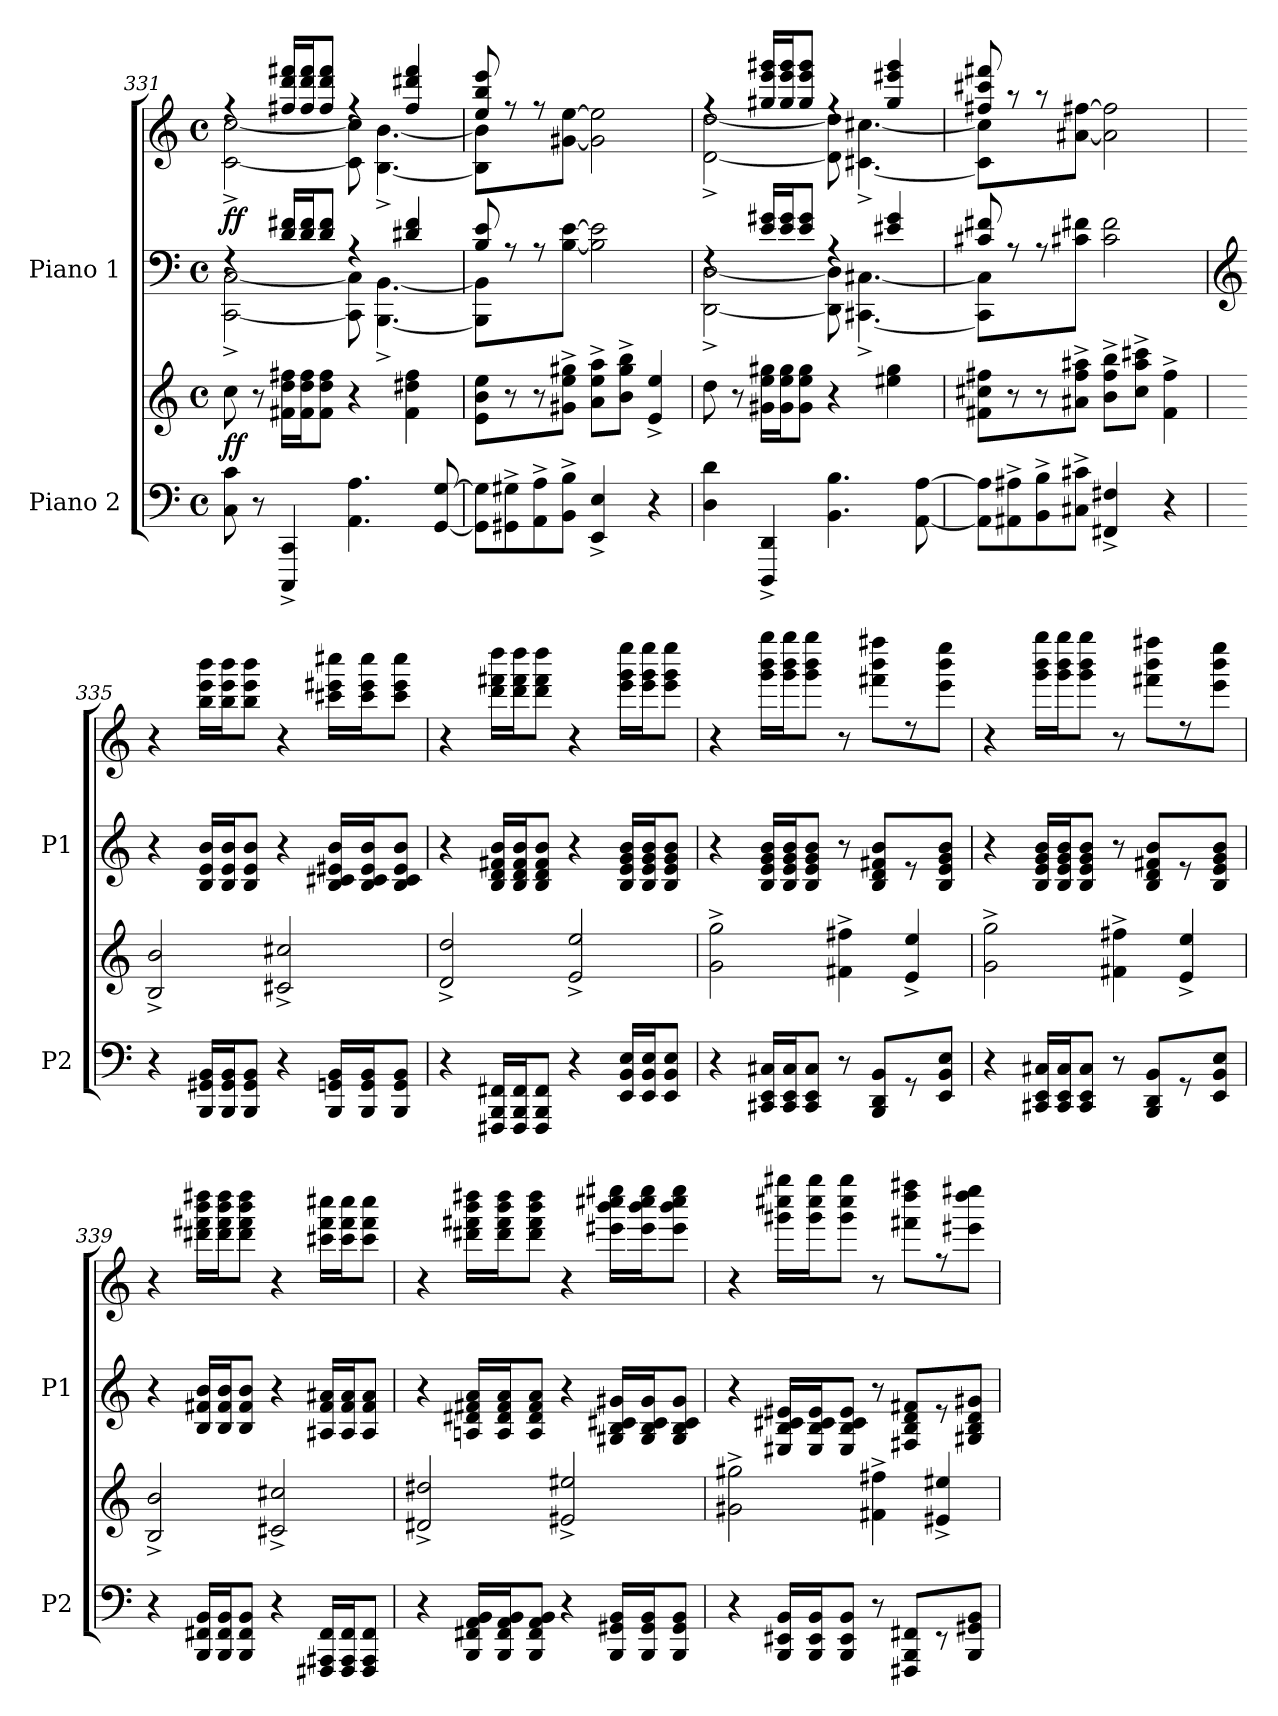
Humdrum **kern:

**kern	**kern	**dynam	**kern	**kern	**dynam
*part2	*part2	*part2	*part1	*part1	*part1
*staff4	*staff3	*staff3/4	*staff2	*staff1	*staff1/2
*I"Piano 2	*	*	*I"Piano 1	*	*
*I'P2	*	*	*I'P1	*	*
!!LO:LB:g=z
*clefF4	*clefG2	*	*clefF4	*clefG2	*
*k[]	*k[]	*	*k[]	*k[]	*
*M4/4	*M4/4	*	*M4/4	*M4/4	*
*met(c)	*met(c)	*	*met(c)	*met(c)	*
=331	=331	=331	=331	=331	=331
*	*	*	*^	*^	*
!	!	!LO:DY:b	!	!	!	!	!LO:DY:b
8C\ 8c\	8cc\	ff	4rF	[2CC\^ [2C\^	4rff	[2c\^ [2cc\^	ff
8r	8r	.	.	.	.	.	.
4CCC/^ 4CC/^	16f#X\ 16dd\ 16ff#X\LL	.	16d/ 16f#X/LL	.	16ff#X/ 16ddd/ 16fff#X/LL	.	.
.	16f#\ 16dd\ 16ff#\J	.	16d/ 16f#/J	.	16ff#/ 16ddd/ 16fff#/J	.	.
.	8f#\ 8dd\ 8ff#\J	.	8d/ 8f#/J	.	8ff#/ 8ddd/ 8fff#/J	.	.
4.AA\ 4.A\	4r	.	4rA	8CC\] 8C\]	4rff	8c\] 8cc\]	.
.	.	.	.	[4.BBB\^ [4.BB\^	.	[4.B\^ [4.b\^	.
.	4f#\ 4dd#X\ 4ff#\	.	4d#X/ 4f#/	.	4ff#/ 4ddd#X/ 4fff#/	.	.
[8GG/ [8G/	.	.	.	.	.	.	.
=332	=332	=332	=332	=332	=332	=332	=332
8GG\] 8G\]L	8e\ 8b\ 8ee\L	.	8B/ 8e/	8BBB\] 8BB\]L	8ee/ 8bb/ 8eee/	8B\] 8b\]L	.
8GG#X\^ 8G#X\^	8r	.	8ryy	8rA	8ryy	8rff	.
8AA\^ 8A\^	8r	.	4ryy	8rA	4ryy	8rff	.
8BB\^ 8B\^J	8g#X\^ 8ee\^ 8gg#X\^J	.	.	[8B\ [8e\J	.	[8g#X\ [8ee\J	.
4EE/^ 4E/^	8a\^ 8ee\^ 8aa\^L	.	2rcyy	2B\] 2e\]	2rffyy	2g#\] 2ee\]	.
.	8b\^ 8gg#\^ 8bb\^J	.	.	.	.	.	.
4r	4e/^ 4ee/^	.	.	.	.	.	.
=333	=333	=333	=333	=333	=333	=333	=333
4D\ 4d\	8dd\	.	4rF	[2DD\^ [2D\^	4rff	[2d\^ [2dd\^	.
.	8r	.	.	.	.	.	.
4DDD/^ 4DD/^	16g#X\ 16ee\ 16gg#X\LL	.	16e/ 16g#X/LL	.	16gg#X/ 16eee/ 16ggg#X/LL	.	.
.	16g#\ 16ee\ 16gg#\J	.	16e/ 16g#/J	.	16gg#/ 16eee/ 16ggg#/J	.	.
.	8g#\ 8ee\ 8gg#\J	.	8e/ 8g#/J	.	8gg#/ 8eee/ 8ggg#/J	.	.
4.BB\ 4.B\	4r	.	4rA	8DD\] 8D\]	4rff	8d\] 8dd\]	.
.	.	.	.	[4.CC#X\^ [4.C#X\^	.	[4.c#X\^ [4.cc#X\^	.
.	4ee#X\ 4gg#\	.	4e#X/ 4g#/	.	4gg#/ 4eee#X/ 4ggg#/	.	.
[8AA\ [8A\	.	.	.	.	.	.	.
!!LO:LB:g=z	!!
=334	=334	=334	=334	=334	=334	=334	=334
8AA\] 8A\]L	8f#X\ 8cc#X\ 8ff#X\L	.	8c#X/ 8f#X/	8CC#\] 8C#\]L	8ff#X/ 8ccc#X/ 8fff#X/	8c#\] 8cc#\]L	.
8AA#X\^ 8A#X\^	8r	.	8rcyy	8rA	8rffyy	8raa	.
8BB\^ 8B\^	8r	.	4rAyy	8rA	4rddyy	8raa	.
8C#X\^ 8c#X\^J	8a#X\^ 8ff#\^ 8aa#X\^J	.	.	8c#X\ 8f#X\J	.	[8a#X\ [8ff#X\J	.
4FF#X/^ 4F#X/^	8b\^ 8ff#\^ 8bb\^L	.	2reyy	2c#\ 2f#\	2rffyy	2a#\] 2ff#\]	.
.	8cc#\^ 8aa#\^ 8ccc#X\^J	.	.	.	.	.	.
4r	4f#\^ 4ff#\^	.	.	.	.	.	.
*	*	*	*v	*v	*	*	*
*	*	*	*	*v	*v	*
=335	=335	=335	=335	=335	=335
*	*	*	*clefG2	*	*
4r	2B/^ 2b/^	.	4r	4r	.
16BBB/ 16GG#X/ 16BB/LL	.	.	16B/ 16e/ 16b/LL	16bb\ 16eee\ 16bbb\LL	.
16BBB/ 16GG#/ 16BB/J	.	.	16B/ 16e/ 16b/J	16bb\ 16eee\ 16bbb\J	.
8BBB/ 8GG#/ 8BB/J	.	.	8B/ 8e/ 8b/J	8bb\ 8eee\ 8bbb\J	.
4r	2c#X/^ 2cc#X/^	.	4r	4r	.
16BBB/ 16GGn/ 16BB/LL	.	.	16B/ 16c#X/ 16e#X/ 16b/LL	16ccc#X\ 16eee#X\ 16cccc#X\LL	.
16BBB/ 16GG/ 16BB/J	.	.	16B/ 16c#/ 16e#/ 16b/J	16ccc#\ 16eee#\ 16cccc#\J	.
8BBB/ 8GG/ 8BB/J	.	.	8B/ 8c#/ 8e#/ 8b/J	8ccc#\ 8eee#\ 8cccc#\J	.
=336	=336	=336	=336	=336	=336
4r	2d/^ 2dd/^	.	4r	4r	.
16FFF#X/ 16BBB/ 16FF#X/LL	.	.	16B/ 16d/ 16f#X/ 16b/LL	16ddd\ 16fff#X\ 16dddd\LL	.
16FFF#/ 16BBB/ 16FF#/J	.	.	16B/ 16d/ 16f#/ 16b/J	16ddd\ 16fff#\ 16dddd\J	.
8FFF#/ 8BBB/ 8FF#/J	.	.	8B/ 8d/ 8f#/ 8b/J	8ddd\ 8fff#\ 8dddd\J	.
4r	2e/^ 2ee/^	.	4r	4r	.
16EE/ 16BB/ 16E/LL	.	.	16B/ 16e/ 16g/ 16b/LL	16eee\ 16ggg\ 16eeee\LL	.
16EE/ 16BB/ 16E/J	.	.	16B/ 16e/ 16g/ 16b/J	16eee\ 16ggg\ 16eeee\J	.
8EE/ 8BB/ 8E/J	.	.	8B/ 8e/ 8g/ 8b/J	8eee\ 8ggg\ 8eeee\J	.
!!LO:PB:g=z
=337	=337	=337	=337	=337	=337
4r	2g\^ 2gg\^	.	4r	4r	.
16CC#X/ 16EE/ 16C#X/LL	.	.	16B/ 16e/ 16g/ 16b/LL	16ggg\ 16bbb\ 16gggg\LL	.
16CC#/ 16EE/ 16C#/J	.	.	16B/ 16e/ 16g/ 16b/J	16ggg\ 16bbb\ 16gggg\J	.
8CC#/ 8EE/ 8C#/J	.	.	8B/ 8e/ 8g/ 8b/J	8ggg\ 8bbb\ 8gggg\J	.
8r	4f#X\^ 4ff#X\^	.	8r	8r	.
8BBB/ 8DD/ 8BB/L	.	.	8B/ 8d/ 8f#X/ 8b/L	8fff#X\ 8bbb\ 8ffff#X\L	.
8r	4e/^ 4ee/^	.	8r	8rdd	.
8EE/ 8BB/ 8E/J	.	.	8B/ 8e/ 8g/ 8b/J	8eee\ 8bbb\ 8eeee\J	.
=338	=338	=338	=338	=338	=338
4r	2g\^ 2gg\^	.	4r	4r	.
16CC#X/ 16EE/ 16C#X/LL	.	.	16B/ 16e/ 16g/ 16b/LL	16ggg\ 16bbb\ 16gggg\LL	.
16CC#/ 16EE/ 16C#/J	.	.	16B/ 16e/ 16g/ 16b/J	16ggg\ 16bbb\ 16gggg\J	.
8CC#/ 8EE/ 8C#/J	.	.	8B/ 8e/ 8g/ 8b/J	8ggg\ 8bbb\ 8gggg\J	.
8r	4f#X\^ 4ff#X\^	.	8r	8r	.
8BBB/ 8DD/ 8BB/L	.	.	8B/ 8d/ 8f#X/ 8b/L	8fff#X\ 8bbb\ 8ffff#X\L	.
8r	4e/^ 4ee/^	.	8r	8rdd	.
8EE/ 8BB/ 8E/J	.	.	8B/ 8e/ 8g/ 8b/J	8eee\ 8bbb\ 8eeee\J	.
=339	=339	=339	=339	=339	=339
4r	2B/^ 2b/^	.	4r	4r	.
16BBB/ 16FF#X/ 16BB/LL	.	.	16B/ 16f#X/ 16b/LL	16ddd#X\ 16fff#X\ 16bbb\ 16dddd#X\LL	.
16BBB/ 16FF#/ 16BB/J	.	.	16B/ 16f#/ 16b/J	16ddd#\ 16fff#\ 16bbb\ 16dddd#\J	.
8BBB/ 8FF#/ 8BB/J	.	.	8B/ 8f#/ 8b/J	8ddd#\ 8fff#\ 8bbb\ 8dddd#\J	.
4r	2c#X/^ 2cc#X/^	.	4r	4r	.
16FFF#X/ 16AAA#X/ 16FF#/LL	.	.	16A#X/ 16f#/ 16a#X/LL	16ccc#X\ 16fff#\ 16cccc#X\LL	.
16FFF#/ 16AAA#/ 16FF#/J	.	.	16A#/ 16f#/ 16a#/J	16ccc#\ 16fff#\ 16cccc#\J	.
8FFF#/ 8AAA#/ 8FF#/J	.	.	8A#/ 8f#/ 8a#/J	8ccc#\ 8fff#\ 8cccc#\J	.
!!LO:LB:g=z
=340	=340	=340	=340	=340	=340
4r	2d#X/^ 2dd#X/^	.	4r	4r	.
16BBB/ 16FF#X/ 16AA/ 16BB/LL	.	.	16An/ 16d#X/ 16f#X/ 16a/LL	16ddd#X\ 16fff#X\ 16bbb\ 16dddd#X\LL	.
16BBB/ 16FF#/ 16AA/ 16BB/J	.	.	16A/ 16d#/ 16f#/ 16a/J	16ddd#\ 16fff#\ 16bbb\ 16dddd#\J	.
8BBB/ 8FF#/ 8AA/ 8BB/J	.	.	8A/ 8d#/ 8f#/ 8a/J	8ddd#\ 8fff#\ 8bbb\ 8dddd#\J	.
4r	2e#X/^ 2ee#X/^	.	4r	4r	.
16BBB/ 16GG#X/ 16BB/LL	.	.	16G#X/ 16B/ 16c#X/ 16g#X/LL	16eee#X\ 16bbb\ 16cccc#X\ 16eeee#X\LL	.
16BBB/ 16GG#/ 16BB/J	.	.	16G#/ 16B/ 16c#/ 16g#/J	16eee#\ 16bbb\ 16cccc#\ 16eeee#\J	.
8BBB/ 8GG#/ 8BB/J	.	.	8G#/ 8B/ 8c#/ 8g#/J	8eee#\ 8bbb\ 8cccc#\ 8eeee#\J	.
=341	=341	=341	=341	=341	=341
4r	2g#X\^ 2gg#X\^	.	4r	4r	.
16BBB/ 16EE#X/ 16BB/LL	.	.	16E#X/ 16B/ 16c#X/ 16e#X/LL	16ggg#X\ 16cccc#X\ 16gggg#X\LL	.
16BBB/ 16EE#/ 16BB/J	.	.	16E#/ 16B/ 16c#/ 16e#/J	16ggg#\ 16cccc#\ 16gggg#\J	.
8BBB/ 8EE#/ 8BB/J	.	.	8E#/ 8B/ 8c#/ 8e#/J	8ggg#\ 8cccc#\ 8gggg#\J	.
8r	4f#X\^ 4ff#X\^	.	8r	8r	.
8FFF#X/ 8BBB/ 8FF#X/L	.	.	8F#X/ 8B/ 8d/ 8f#X/L	8fff#X\ 8dddd\ 8ffff#X\L	.
8r	4e#X/^ 4ee#X/^	.	8r	8rff	.
8BBB/ 8GG#X/ 8BB/J	.	.	8G#X/ 8B/ 8d/ 8g#X/J	8eee#X\ 8dddd\ 8eeee#X\J	.
=	=	=	=	=	=
*-	*-	*-	*-	*-	*-
